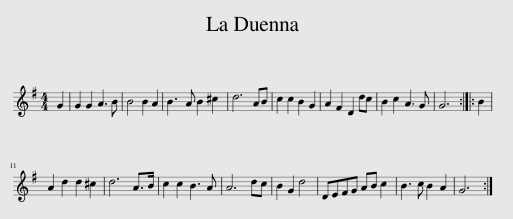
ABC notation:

X:1
L:1/8
M:4/4
I:linebreak $
K:G
V:1 treble
V:1
 G2 | G2 G2 A3 B | B4 B2 A2 | B3 A B2 ^c2 | d6 AB | %5
 c2 c2 B2 G2 | A2 F2 D2 dc | B2 c2 A3 G | G6 :: B2 |$ %10
 A2 d2 d2 ^c2 | d6 A>B | c2 c2 B3 A | A6 dc | B2 G2 d4 | %15
 DEFG AB c2 | B3 c B2 A2 | G6 :| %18
